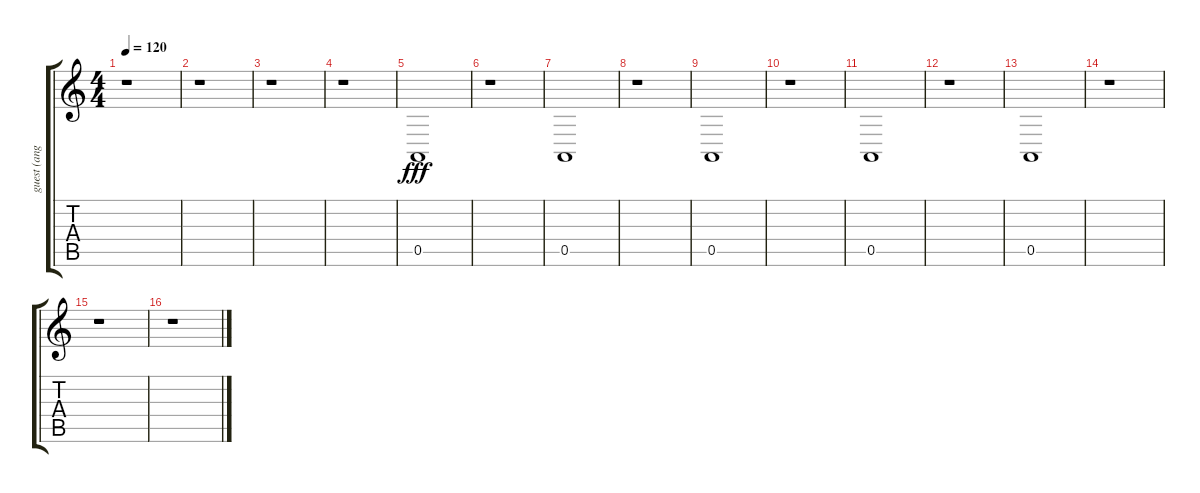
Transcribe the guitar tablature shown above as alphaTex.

\track ("guest (angie) bell" "guest (ang") {instrument fx3crystal}
\staff {score tabs}
\tuning (E4 B3 G3 D3 A2 E2) {hide}
\ts (4 4)
\tempo 120
\clef g2
\ks c
r.1{dy fff} |
r.1 |
r.1 |
r.1 |
0.5.1 |
r.1 |
0.5.1 |
r.1 |
0.5.1 |
r.1 |
0.5.1 |
r.1 |
0.5.1 |
r.1 |
r.1 |
r.1
